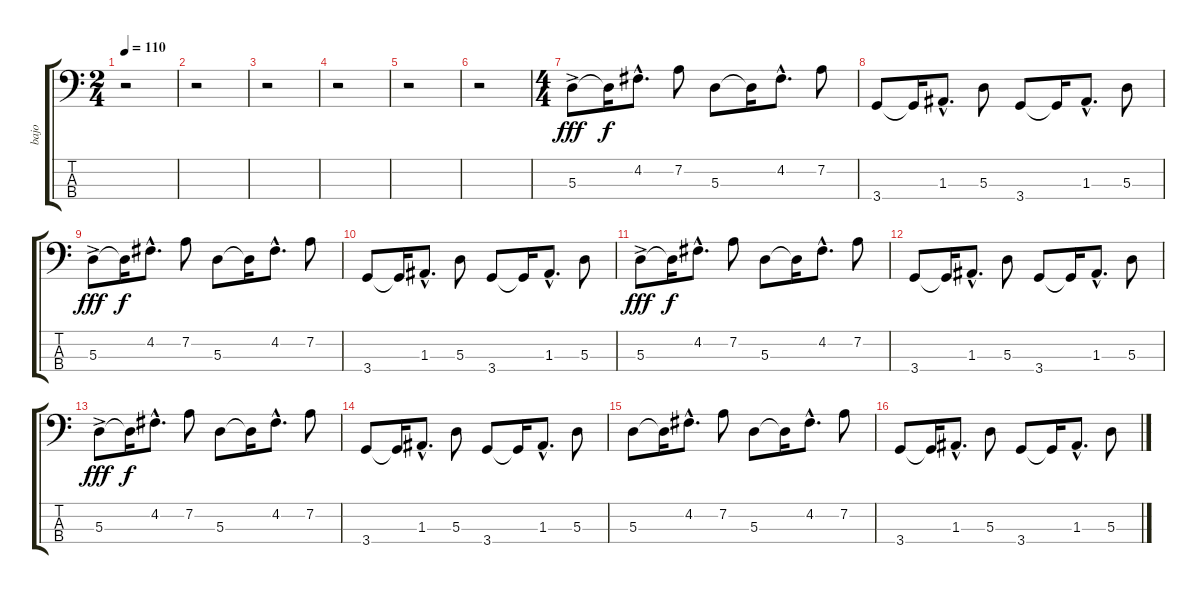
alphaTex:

\track ("bajo" "bajo") {instrument electricbasspick}
\staff {score tabs}
\tuning (G2 D2 A1 E1) {hide}
\ts (2 4)
\tempo 110
\clef f4
\ks c
r.2{dy f} |
r.2 |
r.2 |
r.2 |
r.2 |
r.2 |
\ts (4 4)
5.3{ac}.8{dy fff} 5.3{t}.16{dy f} 4.2{hac}.8{d} 7.2.8 5.3.8 5.3{t}.16 4.2{hac}.8{d} 7.2.8 |
3.4.8 3.4{t}.16 1.3{hac}.8{d} 5.3.8 3.4.8 3.4{t}.16 1.3{hac}.8{d} 5.3.8 |
5.3{ac}.8{dy fff} 5.3{t}.16{dy f} 4.2{hac}.8{d} 7.2.8 5.3.8 5.3{t}.16 4.2{hac}.8{d} 7.2.8 |
3.4.8 3.4{t}.16 1.3{hac}.8{d} 5.3.8 3.4.8 3.4{t}.16 1.3{hac}.8{d} 5.3.8 |
5.3{ac}.8{dy fff} 5.3{t}.16{dy f} 4.2{hac}.8{d} 7.2.8 5.3.8 5.3{t}.16 4.2{hac}.8{d} 7.2.8 |
3.4.8 3.4{t}.16 1.3{hac}.8{d} 5.3.8 3.4.8 3.4{t}.16 1.3{hac}.8{d} 5.3.8 |
5.3{ac}.8{dy fff} 5.3{t}.16{dy f} 4.2{hac}.8{d} 7.2.8 5.3.8 5.3{t}.16 4.2{hac}.8{d} 7.2.8 |
3.4.8 3.4{t}.16 1.3{hac}.8{d} 5.3.8 3.4.8 3.4{t}.16 1.3{hac}.8{d} 5.3.8 |
5.3.8 5.3{t}.16 4.2{hac}.8{d} 7.2.8 5.3.8 5.3{t}.16 4.2{hac}.8{d} 7.2.8 |
3.4.8 3.4{t}.16 1.3{hac}.8{d} 5.3.8 3.4.8 3.4{t}.16 1.3{hac}.8{d} 5.3.8
